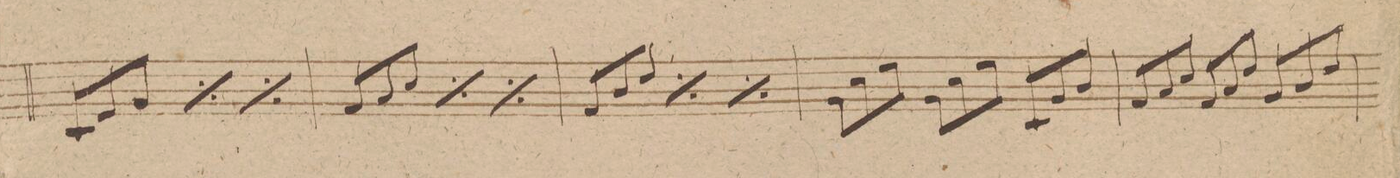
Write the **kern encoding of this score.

**kern	**dynam
*I"Viola.	*
*clefC3	*
*k[f#]	*
*met(c)	*
*M3/4	*
12D/L	.
12F#/	.
12A/J	.
*rep	*
12D/L	.
12F#/	.
12A/J	.
*Xrep	*
*rep	*
12D/L	.
12F#/	.
12A/J	.
*Xrep	*
=105	=105
12G/L	.
12B/	.
12d/J	.
*rep	*
12G/L	.
12B/	.
12d/J	.
*Xrep	*
*rep	*
12G/L	.
12B/	.
12d/J	.
*Xrep	*
=106	=106
12G/L	.
12c/	.
12e/J	.
*rep	*
12G/L	.
12c/	.
12e/J	.
*Xrep	*
*rep	*
12G/L	.
12c/	.
12e/J	.
*Xrep	*
=107	=107
12A/L	.
12d\	.
12f#\J	.
12A/L	.
12d\	.
12f#\J	.
12D/L	.
12A/	.
12c/J	.
=108	=108
12G/L	.
12B/	.
12d/J	.
12G/L	.
12B/	.
12e/J	.
12A/L	.
12c/	.
12e/J	.
=109	=109
*-	*-
